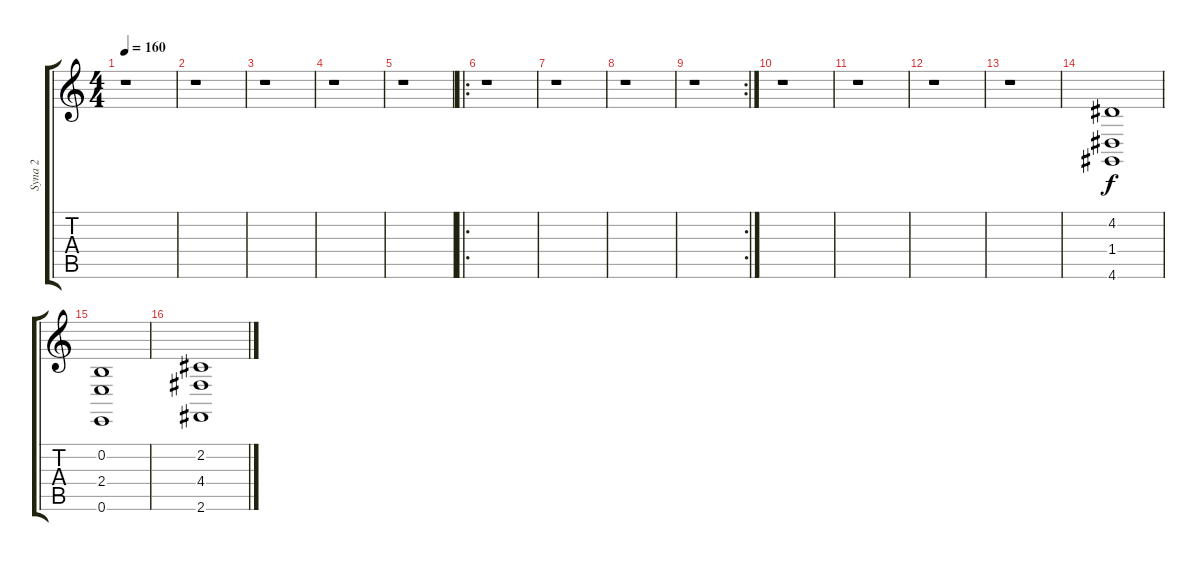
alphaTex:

\track ("Syna 2" "Syna 2") {instrument stringensemble1}
\staff {score tabs}
\tuning (E4 B3 G3 D3 A2 E2) {hide}
\ts (4 4)
\tempo 160
\clef g2
\ks c
r.1{dy f} |
r.1 |
r.1 |
r.1 |
r.1 |
\ro
r.1 |
r.1 |
r.1 |
\rc 2
r.1 |
r.1 |
r.1 |
r.1 |
r.1 |
(4.2 1.4 4.6).1 |
(0.2 2.4 0.6).1 |
(2.2 4.4 2.6).1
